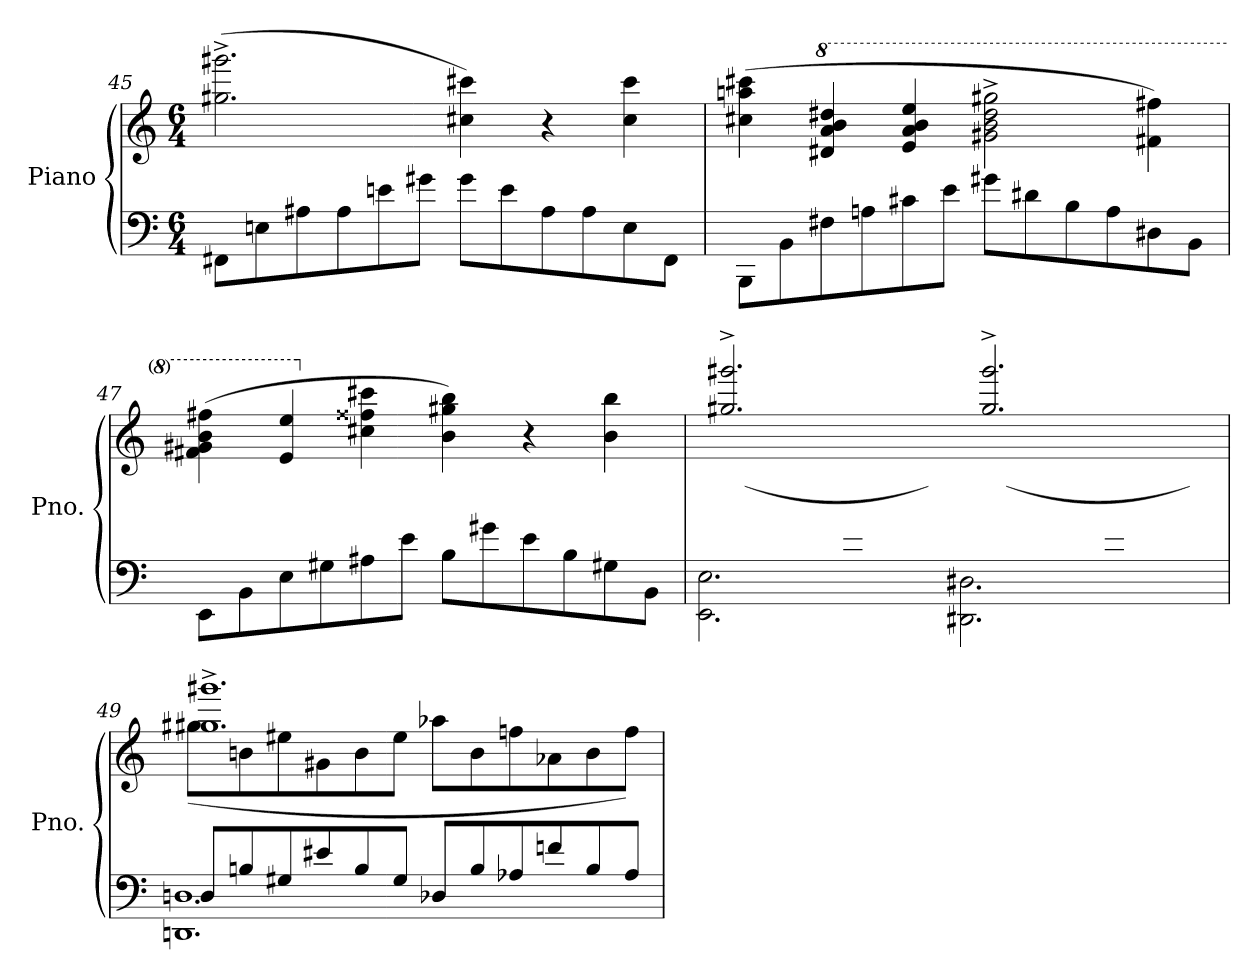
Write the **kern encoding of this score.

**kern	**kern
*part1	*part1
*staff2	*staff1
*I"Piano	*
*I'Pno.	*
!!LO:LB:g=z
*clefF4	*clefG2
*k[]	*k[]
*M6/4	*M6/4
=45	=45
8FF#X\L	(2.gg#X\^ 2.ggg#X\^
8En\	.
8A#X\	.
8A#\	.
8en\	.
8g#X\J	.
8g#\L	4cc#X\ 4ccc#X\)
8e\	.
8A#\	4r
8A#\	.
8E\	4cc#\ 4ccc#\
8FF#\J	.
=46	=46
8BBB\L	(4cc#X\ 4aan\ 4ccc#X\
8BB\	.
*	*8va
8F#X\	4dd#X/ 4aa/ 4bb/ 4ddd#X/
8An\	.
8c#X\	4ee/ 4aa/ 4bb/ 4eee/
8e\J	.
8g#X\L	2gg#X\^ 2bb\^ 2ddd#\^ 2ggg#X\^
8d#X\	.
8B\	.
8A\	.
8D#X\	4ff#X\ 4fff#X\)
8BB\J	.
=47	=47
8EE\L	(4ff#X\ 4gg#X\ 4bb\ 4fff#X\
8BB\	.
8E\	4ee/ 4eee/
8G#X\	.
*	*X8va
8A#X\	4cc#X\ 4ff##X\ 4ccc#X\
8e\J	.
8B\L	4b\ 4gg#X\ 4bb\)
8g#X\	.
8e\	4r
8B\	.
8G#X\	4b\ 4bb\
8BB\J	.
!!LO:LB:g=z
=48	=48
*^	*^
8E/Lyy	2.EE\ 2.E\	2.gg#X/^ 2.ggg#X/^	(>8gg#\Lyy
8B/	.	.	8b\
8G#X/	.	.	8ee\
8e/	.	.	8g#X\
8B/	.	.	8b\
8G#/J	.	.	8ee\J)
8D#X/Lyy	2.DD#X\ 2.D#\	2.gg#/^ 2.ggg#/^	(>8gg#\Lyy
8B#X/	.	.	8b#X\
8G#X/	.	.	8ff#X\
8f#X/	.	.	8g#\
8B#/	.	.	8b#\
8G#/J	.	.	8ff#\J)
=49	=49	=49	=49
8D/L	1.DDn 1.Dn	1.gg#X^ 1.ggg#X^	(>8gg#\L
8Bn/	.	.	8bn\
8G#X/	.	.	8ee#X\
8e#X/	.	.	8g#X\
8B/	.	.	8b\
8G#/J	.	.	8ee#\J
8D-X/L	.	.	8aa-X\L
8B/	.	.	8b\
8A-X/	.	.	8ffn\
8fn/	.	.	8a-X\
8B/	.	.	8b\
8A-/J	.	.	8ff\J)
*v	*v	*	*
*	*v	*v
=	=
*-	*-
